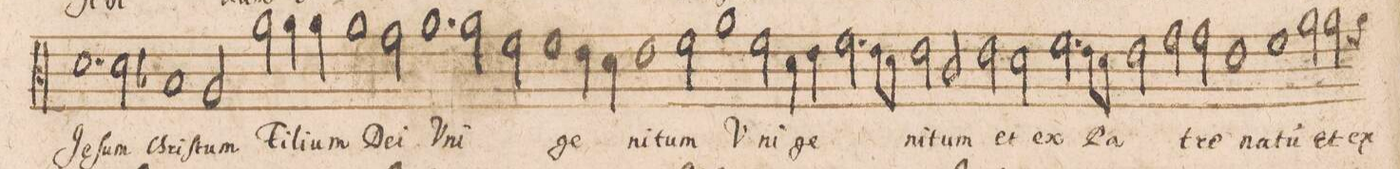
**kern	**text
*I"CANTVS.	*
*clefC3	*
*k[]	*
*met(C|)	*
*M2/1	*
1.d	Je-
2d\	-ſum
=23-	=23-
1B-X	Chri-
2A/	-ſtum
2a\	Fi-
=24-	=24-
4a\	-li-
4a\	-um
1a	De-
2g\	-i
=25-	=25-
1.a	V-
2a\	-ni-
=26-	=26-
2f\	.
1f	-ge-
4e\	.
4d\	.
=27-	=27-
1e	-ni-
2f\	-tum
1a	V-
=28-	=28-
2f\	-ni-
4d\	-ge-
4e\	.
2.f\	.
=29-	=29-
8e\L	.
8d\J	.
2e\	-ni-
2cny/	-tum
2e\	et
=30-	=30-
2d\	ex
2.f\	Pa-
8e\L	.
8d\J	.
2e\	.
=31-	=31-
2g\	.
2g\	-tre
1e	na-
=32-	=32-
1f	-tu(m)
2a\	et
*custos:f	*
2a\	ex
=33-	=33-
*-	*-
